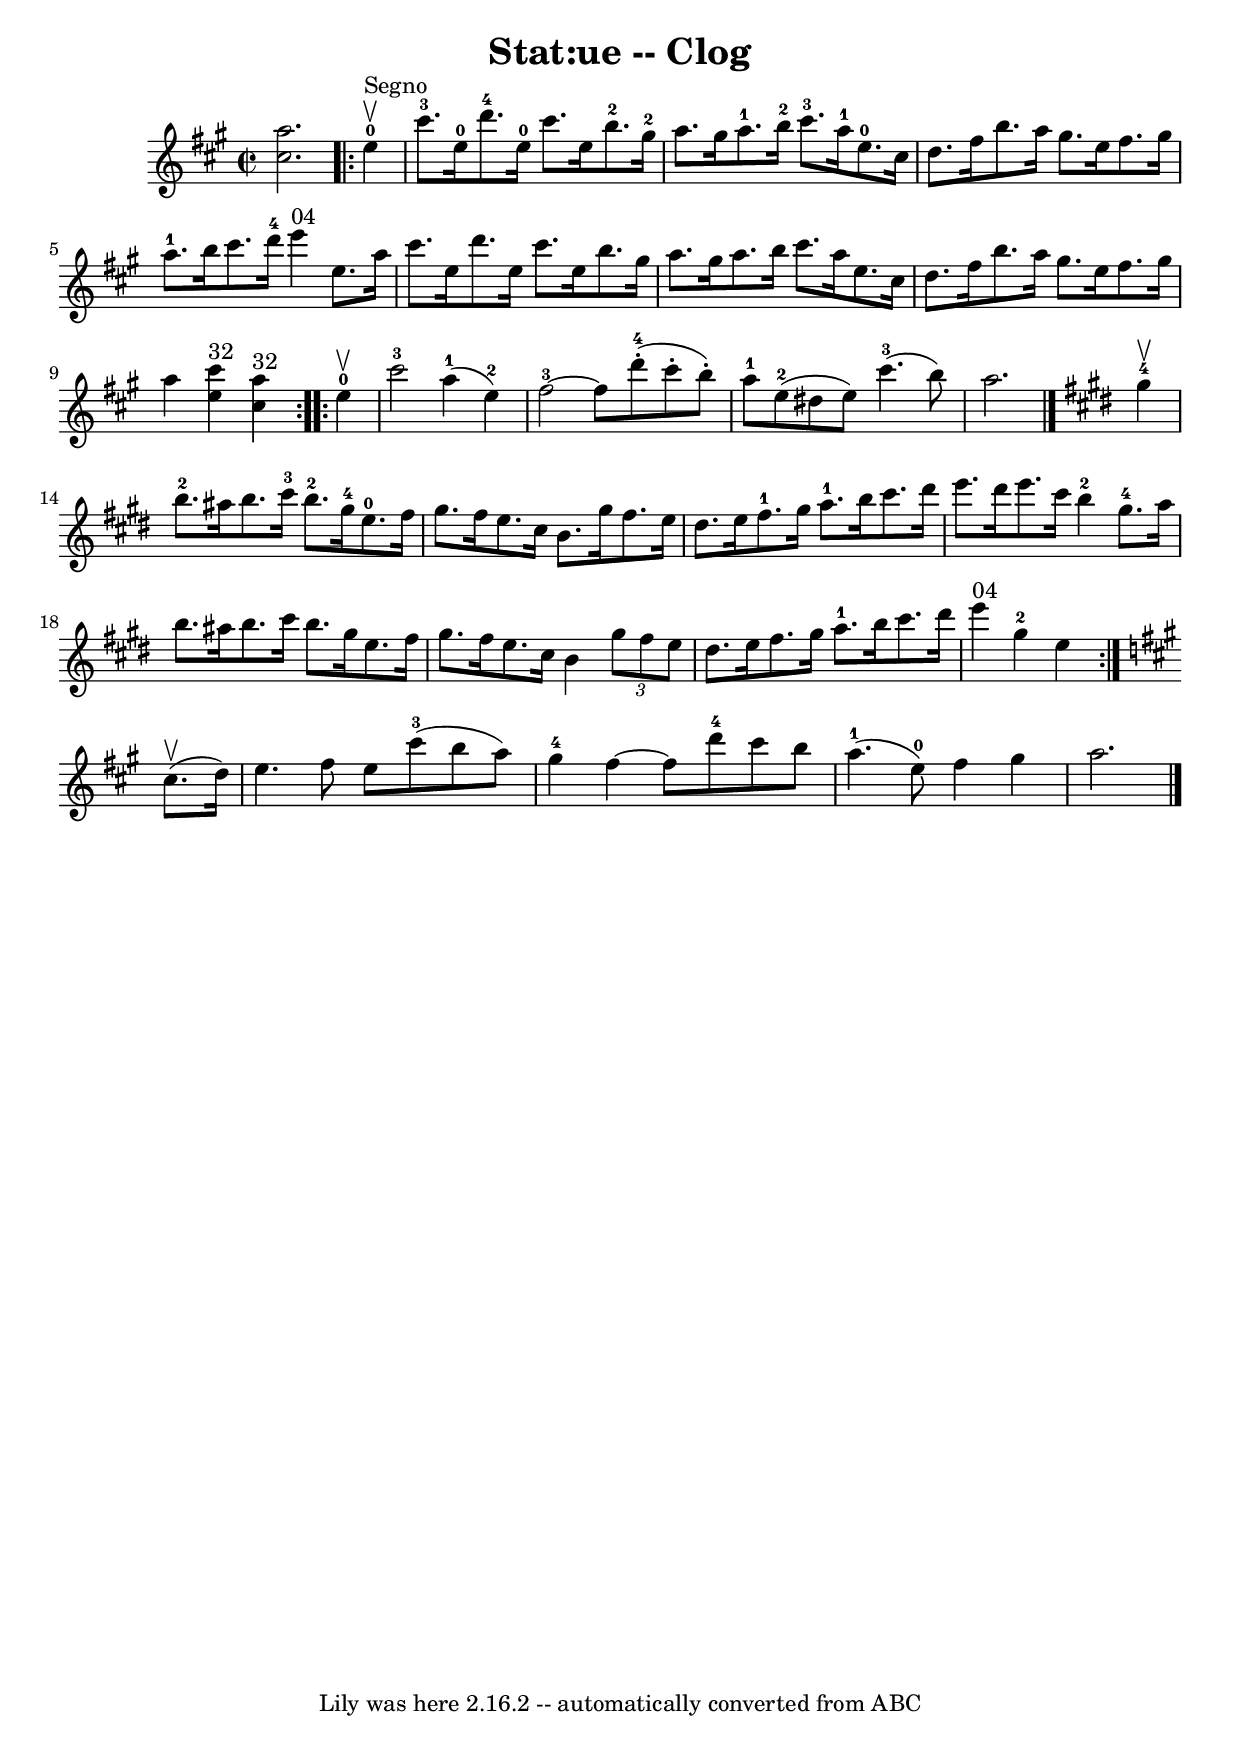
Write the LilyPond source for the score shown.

\version "2.16.2"
\include "Mammoth.ily"
\header {
  %% book = "Ryan's Mammoth Collection"
  crossRefNumber = "1"
  footnotes = "\\\\155 919"
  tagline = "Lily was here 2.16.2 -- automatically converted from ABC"
  title = "Stat:ue -- Clog"

}
voicedefault =  {


  \override Staff.TimeSignature #'style = #'C
  \time 2/2 
  \key a \major
  << cis''2. a''2.   >>   |
  

  \repeat volta 2 {
    e''4-0^"Segno"^\upbow |
    cis'''8.-3   
    e''16-0 d'''8.-4 e''16-0 cis'''8. e''16 b''8.-2   
    gis''16-2   |
    a''8. gis''16 a''8.-1 b''16-2     
    cis'''8.-3 a''16-1 e''8.-0 cis''16    |
    d''8.    
    fis''16 b''8. a''16 gis''8. e''16 fis''8. gis''16    |
    
    a''8.-1 b''16 cis'''8. d'''16-4 e'''4^"04" e''8.    
    a''16    |
    cis'''8. e''16 d'''8. e''16 cis'''8. e''16 
    b''8. gis''16    |
    a''8. gis''16 a''8. b''16    
    cis'''8. a''16 e''8. cis''16    |
    d''8. fis''16 b''8. 
    a''16 gis''8. e''16 fis''8. gis''16    |
    a''4    <<   
      e''4^"32" cis'''4   >>   << cis''4^"32" a''4   >> 
  }     

  \repeat volta 2 {
    e''4-0^\upbow |
    cis'''2-3 a''4-1(
    e''4-2)   |
    fis''2-3  ~ fis''8 d'''8-4(-.   
    cis'''8 -. b''8 -.)   |
    a''8-1 e''8-2(dis''8    
    e''8) cis'''4.-3(b''8)   |
    a''2.    \bar "|."   

    \key e \major
    gis''4-4^\upbow |
    b''8.-2 ais''16    
    b''8. cis'''16-3 b''8.-2 gis''16-4 e''8.-0 fis''16    
    |
    gis''8. fis''16 e''8. cis''16 b'8. gis''16 fis''8. 
    e''16    |
    dis''8. e''16 fis''8.-1 gis''16 a''8. 
    -1 b''16 cis'''8. dis'''16    |
    e'''8. dis'''16 e'''8. 
    cis'''16 b''4-2 gis''8.-4 a''16    |
    b''8.    
    ais''16 b''8. cis'''16 b''8. gis''16 e''8. fis''16    
    |
    gis''8. fis''16 e''8. cis''16 b'4    \times 2/3 {   
      gis''8 fis''8 e''8  
    }   |
    dis''8. e''16 fis''8.    
    gis''16 a''8.-1 b''16 cis'''8. dis'''16    |
    e'''4 ^"04" gis''4-2 e''4    
  }   
  \key a \major
  cis''8.^\upbow(d''16  
  -) |
  e''4. fis''8 e''8 cis'''8-3(b''8 a''8)   
  |
  gis''4-4 fis''4   ~ fis''8 d'''8-4 cis'''8 b''8 
  |
  a''4.-1(e''8-0) fis''4 gis''4    |
  
  a''2.      \bar "|."   

}

\score{
  <<

    \context Staff="default"
    {
      \voicedefault 
      
    }

  >>
  \layout {
    
  }
  \midi {
  }

}
